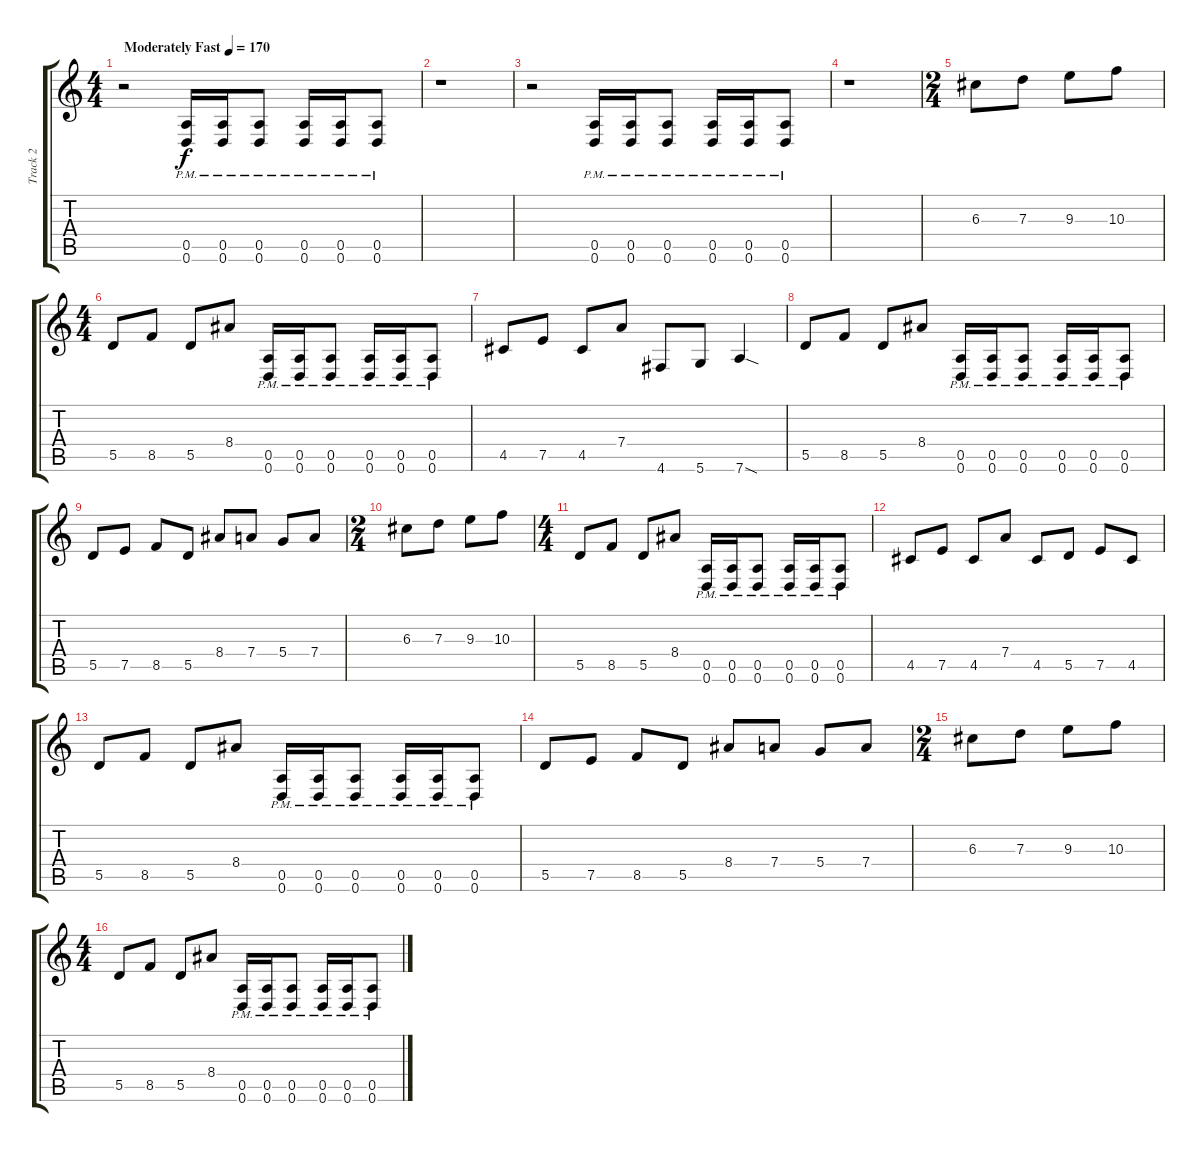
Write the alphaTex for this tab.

\track ("Track 2" "Track 2") {instrument overdrivenguitar}
\staff {score tabs}
\tuning (E4 B3 G3 D3 A2 D2) {hide}
\ts (4 4)
\tempo (170 "Moderately Fast")
\clef g2
\ks c
r.2{dy f instrument overdrivenguitar} (0.5{pm} 0.6{pm}).16 (0.5{pm} 0.6{pm}).16 (0.5{pm} 0.6{pm}).8 (0.5{pm} 0.6{pm}).16 (0.5{pm} 0.6{pm}).16 (0.5{pm} 0.6{pm}).8 |
r.1 |
r.2 (0.5{pm} 0.6{pm}).16 (0.5{pm} 0.6{pm}).16 (0.5{pm} 0.6{pm}).8 (0.5{pm} 0.6{pm}).16 (0.5{pm} 0.6{pm}).16 (0.5{pm} 0.6{pm}).8 |
r.1 |
\ts (2 4)
6.3.8 7.3.8 9.3.8 10.3.8 |
\ts (4 4)
5.5.8 8.5.8 5.5.8 8.4.8 (0.5{pm} 0.6{pm}).16 (0.5{pm} 0.6{pm}).16 (0.5{pm} 0.6{pm}).8 (0.5{pm} 0.6{pm}).16 (0.5{pm} 0.6{pm}).16 (0.5{pm} 0.6{pm}).8 |
4.5.8 7.5.8 4.5.8 7.4.8 4.6.8 5.6.8 7.6{sod}.4 |
5.5.8 8.5.8 5.5.8 8.4.8 (0.5{pm} 0.6{pm}).16 (0.5{pm} 0.6{pm}).16 (0.5{pm} 0.6{pm}).8 (0.5{pm} 0.6{pm}).16 (0.5{pm} 0.6{pm}).16 (0.5{pm} 0.6{pm}).8 |
5.5.8 7.5.8 8.5.8 5.5.8 8.4.8 7.4.8 5.4.8 7.4.8 |
\ts (2 4)
6.3.8 7.3.8 9.3.8 10.3.8 |
\ts (4 4)
5.5.8 8.5.8 5.5.8 8.4.8 (0.5{pm} 0.6{pm}).16 (0.5{pm} 0.6{pm}).16 (0.5{pm} 0.6{pm}).8 (0.5{pm} 0.6{pm}).16 (0.5{pm} 0.6{pm}).16 (0.5{pm} 0.6{pm}).8 |
4.5.8 7.5.8 4.5.8 7.4.8 4.5.8 5.5.8 7.5.8 4.5.8 |
5.5.8 8.5.8 5.5.8 8.4.8 (0.5{pm} 0.6{pm}).16 (0.5{pm} 0.6{pm}).16 (0.5{pm} 0.6{pm}).8 (0.5{pm} 0.6{pm}).16 (0.5{pm} 0.6{pm}).16 (0.5{pm} 0.6{pm}).8 |
5.5.8 7.5.8 8.5.8 5.5.8 8.4.8 7.4.8 5.4.8 7.4.8 |
\ts (2 4)
6.3.8 7.3.8 9.3.8 10.3.8 |
\ts (4 4)
5.5.8 8.5.8 5.5.8 8.4.8 (0.5{pm} 0.6{pm}).16 (0.5{pm} 0.6{pm}).16 (0.5{pm} 0.6{pm}).8 (0.5{pm} 0.6{pm}).16 (0.5{pm} 0.6{pm}).16 (0.5{pm} 0.6{pm}).8
